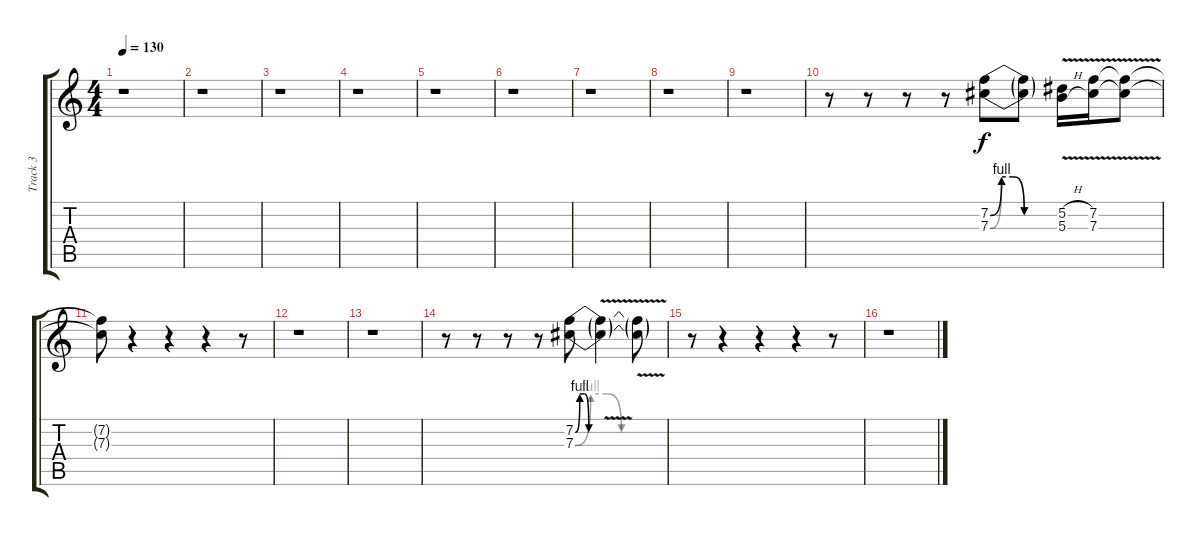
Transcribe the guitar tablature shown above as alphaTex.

\track ("Track 3" "Track 3") {instrument distortionguitar}
\staff {score tabs}
\tuning (Eb4 Bb3 Gb3 Db3 Ab2 Eb2) {hide}
\ts (4 4)
\tempo 130
\clef g2
\ks c
r.1{dy f} |
r.1 |
r.1 |
r.1 |
r.1 |
r.1 |
r.1 |
r.1 |
r.1 |
r.8 r.8 r.8 r.8 (7.2{be (custom 0 0 10 4 20 4 30 0 60 0)} 7.3{be (custom 0 0 10 4 20 4 30 0 60 0)}).8 (7.2{t} 7.3{t}).8 (5.2{v h} 5.3{h}).16 (7.2{v} 7.3).16 (7.2{t} 7.3{t}).8 |
(7.2{t} 7.3{t}).8 r.4 r.4 r.4 r.8 |
r.1 |
r.1 |
r.8 r.8 r.8 r.8 (7.2{be (custom 0 0 10 4 20 4 30 0 60 0)} 7.3{be (custom 0 0 10 4 20 4 30 0 60 0)}).8 (7.2{v t} 7.3{t}).4 (7.2{t} 7.3{t}).8 |
r.8 r.4 r.4 r.4 r.8 |
r.1
